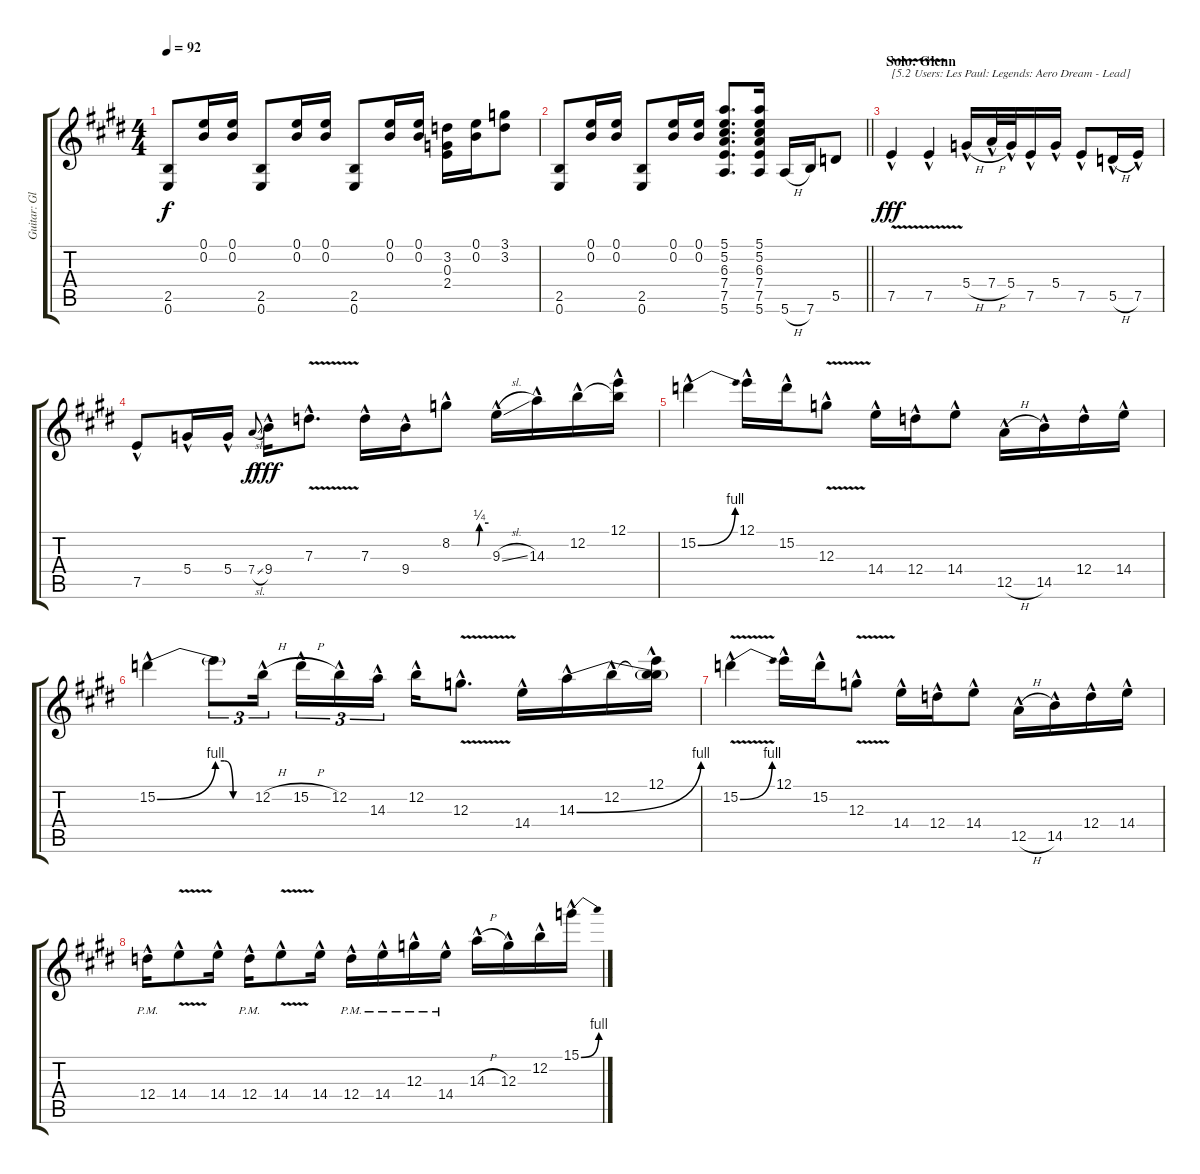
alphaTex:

\track ("Guitar: Glenn" "Guitar: Gl") {instrument distortionguitar}
\staff {score tabs}
\tuning (E4 B3 G3 D3 A2 E2) {hide}
\ts (4 4)
\tempo 92
\clef g2
\ks e
(2.5 0.6).8{dy f} (0.1 0.2).16 (0.1 0.2).16 (2.5 0.6).8 (0.1 0.2).16 (0.1 0.2).16 (2.5 0.6).8 (0.1 0.2).16 (0.1 0.2).16 (3.2 0.3 2.4).16 (0.1 0.2).16 (3.1 3.2).8 |
\barLineRight lightlight
(2.5 0.6).8 (0.1 0.2).16 (0.1 0.2).16 (2.5 0.6).8 (0.1 0.2).16 (0.1 0.2).16 (5.1 5.2 6.3 7.4 7.5 5.6).8{d} (5.1 5.2 6.3 7.4 7.5 5.6).16 5.6{h}.16 7.6.16 5.5.8 |
\section ("" "Solo: Glenn")
7.5{v hac}.4{txt "[5.2 Users: Les Paul: Legends: Aero Dream - Lead]" dy fff volume 16 instrument distortionguitar} 7.5{v hac}.4 5.4{h hac}.16 7.4{h hac}.32 5.4{hac}.32 7.5{hac}.16 5.4{hac}.16 7.5{hac}.8 5.5{h hac}.16 7.5{hac}.16 |
7.5{hac}.8 5.4{hac}.16 5.4{hac}.16 7.4{sl}.8{gr onbeat dy f} 9.4{hac}.16{dy fff} 7.3{v hac}.8{d} 7.3{hac}.16 9.4{hac}.16 8.2{be (custom 0 0 41 0 45 1 60 1) hac}.8 9.3{sl hac}.16 14.3{hac}.16 12.2{hac}.16 (12.1{hac} 12.2{t}).16 |
15.2{be (bend 0 0 60 4) hac}.4 12.1{hac}.16 15.2{hac}.16 12.3{v hac}.8 14.4{hac}.16 12.4{hac}.16 14.4{hac}.8 12.5{h hac}.16 14.5{hac}.16 12.4{hac}.16 14.4{hac}.16 |
15.2{be (bend 0 0 60 4) hac}.4 15.2{be (custom 0 4 15 4 30 0 60 0) t}.8{tu (3 2)} 12.2{h hac}.16{tu (3 2) beam splitsecondary} 15.2{h hac}.16{tu (3 2)} 12.2{hac}.16{tu (3 2)} 14.3{hac}.16{tu (3 2)} 12.2{hac}.16 12.3{v hac}.8{d} 14.4{hac}.16 14.3{be (bend 0 0 60 4) hac}.16 12.2{hac}.16 (12.1{hac} 12.2{t} 14.3{t}).16 |
15.2{be (bend 0 0 60 4) v hac}.4 12.1{hac}.16 15.2{hac}.16 12.3{v hac}.8 14.4{hac}.16 12.4{hac}.16 14.4{hac}.8 12.5{h hac}.16 14.5{hac}.16 12.4{hac}.16 14.4{hac}.16 |
12.4{hac pm}.16 14.4{v hac}.8 14.4{hac}.16 12.4{hac pm}.16 14.4{v hac}.8 14.4{hac}.16 12.4{hac pm}.16 14.4{hac pm}.16 12.3{hac pm}.16 14.4{hac pm}.16 14.3{h hac}.16 12.3{hac}.16 12.2{hac}.16 15.1{be (bend 0 0 60 4) hac}.16
